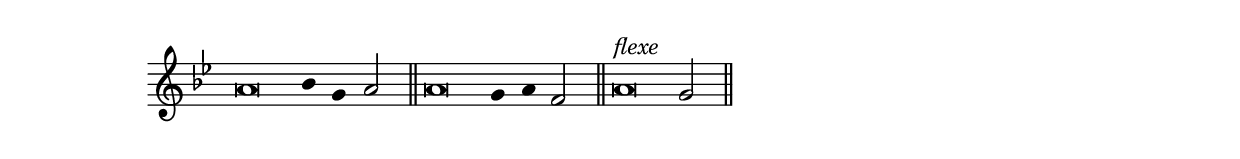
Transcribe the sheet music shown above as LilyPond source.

\version "2.15.15"

\header {
  lsrtags = "rhythms, vocal-music, ancient-notation, contexts-and-engravers"

%% Translation of GIT committish: 2d548a99cb9dba80f2ff035582009477cd37eceb
  texidoces = "
Este tipo de notación se utiliza para el canto de los Salmos, en
que las estrofas no siempre tienen la misma longitud.

"
  doctitlees = "Notación de responsos o salmos"

%% Translation of GIT committish: ab9e3136d78bfaf15cc6d77ed1975d252c3fe506

  texidocde = "
Diese Form der Notation wird benutzt für die Notation von Psalmen, in denen
die Strophen nicht die gleiche Länge haben.

"
  doctitlede = "Psalmennotation"


%% Translation of GIT committish: c1d5bb448321d688185e0c6b798575d4c325ae80
  texidocfr = "
Ce style de notation permet d'indiquer la mélodie d'une psalmodie
lorsque les strophes sont de longueur inégale.

"
  doctitlefr = "Notation pour psalmodie"


  texidoc = "
This form of notation is used for the chant of the Psalms, where verses
aren't always the same length.

"
  doctitle = "Chant or psalms notation"
} % begin verbatim

stemOn = { \revert Staff.Stem #'transparent \revert Staff.Flag #'transparent }
stemOff = { \override Staff.Stem #'transparent = ##t \override Staff.Flag #'transparent = ##t }

\score {
  \new Staff \with { \remove "Time_signature_engraver" }
  {
    \key g \minor
    \cadenzaOn
    \stemOff a'\breve bes'4 g'4
    \stemOn a'2 \bar "||"
    \stemOff a'\breve g'4 a'4
    \stemOn f'2 \bar "||"
    \stemOff a'\breve^\markup { \italic flexe }
    \stemOn g'2 \bar "||"
  }
}

